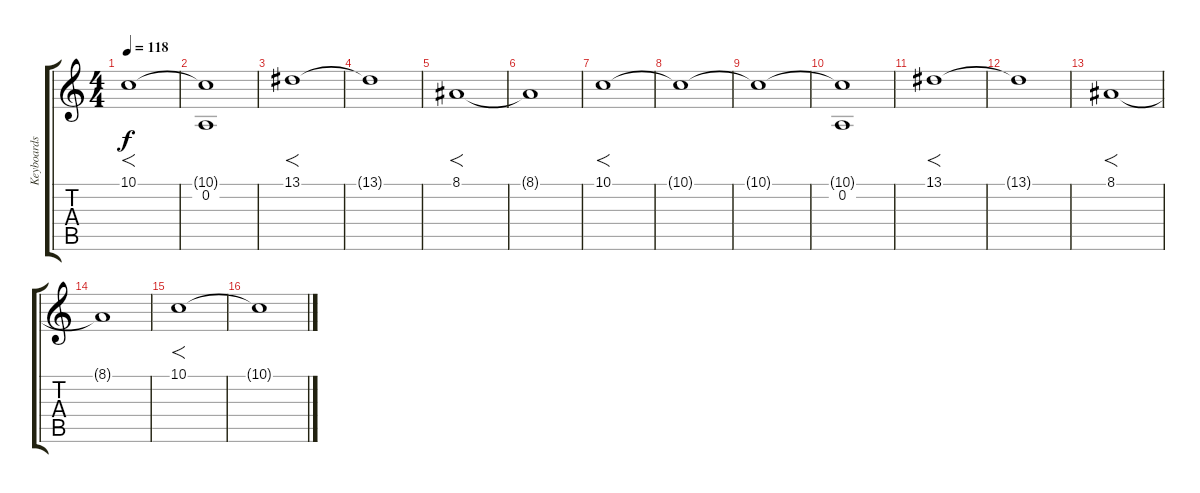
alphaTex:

\track ("Keyboards" "Keyboards") {instrument pad2warm}
\staff {score tabs}
\tuning (D4 A3 F3 C3 G2 C2) {hide}
\ts (4 4)
\tempo 118
\clef g2
\ks c
10.1.1{f dy f volume 16 balance 12 instrument lead1square} |
(10.1{t} 0.2).1 |
13.1.1{f} |
13.1{t}.1 |
8.1.1{f} |
8.1{t}.1 |
10.1.1{f} |
10.1{t}.1 |
10.1{t}.1{volume 16 instrument lead1square} |
(10.1{t} 0.2).1 |
13.1.1{f} |
13.1{t}.1 |
8.1.1{f} |
8.1{t}.1 |
10.1.1{f} |
10.1{t}.1
